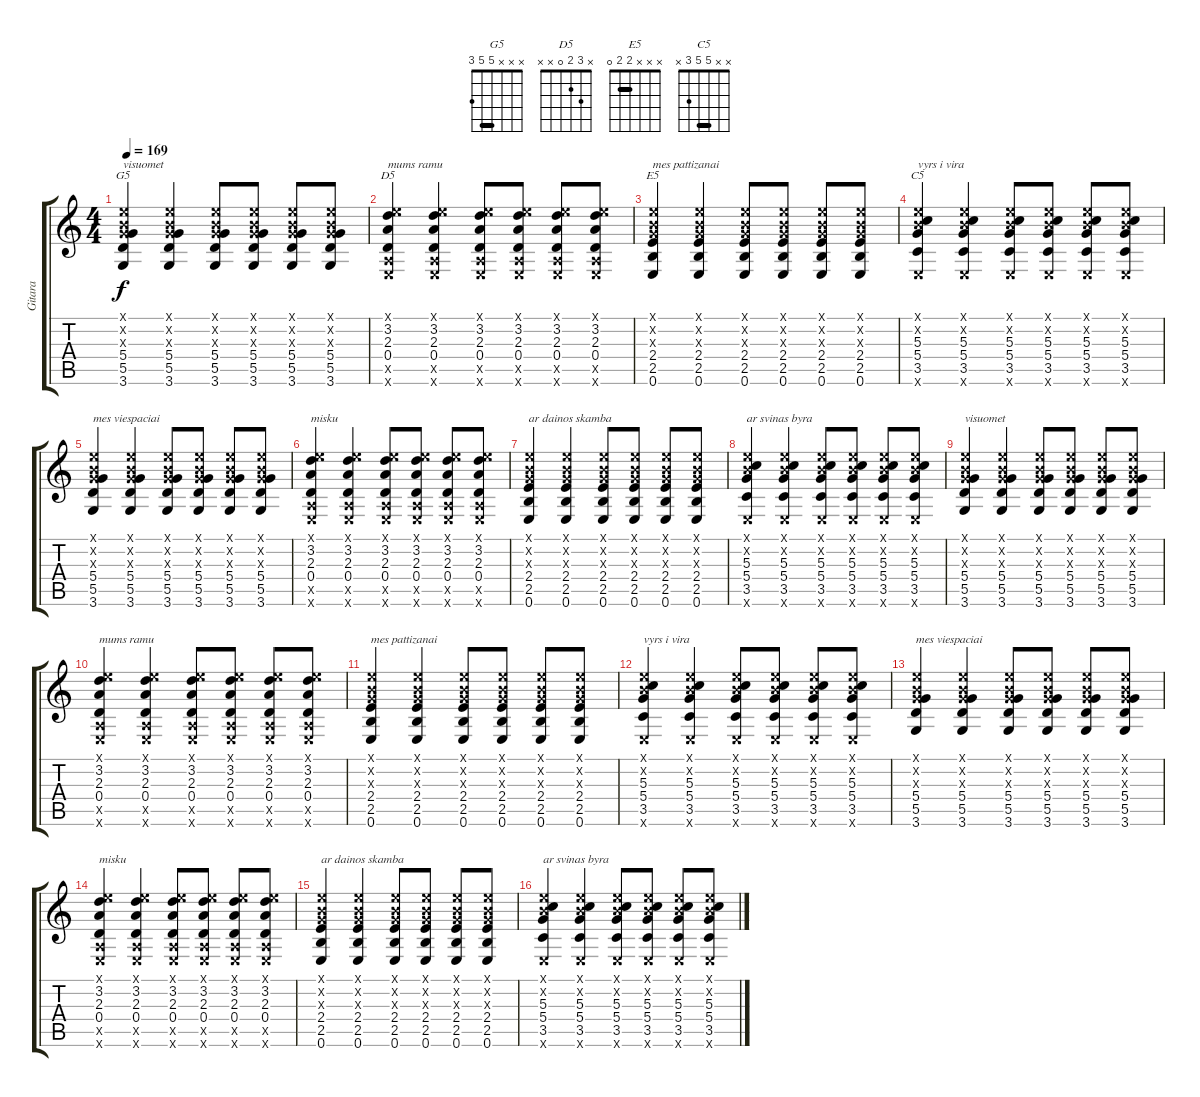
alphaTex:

\track ("Gitara" "Gitara") {instrument acousticguitarsteel}
\staff {score tabs}
\tuning (E4 B3 G3 D3 A2 E2) {hide}
\chord ("G5" x x x 5 5 3) {barre 5}
\chord ("D5" x 3 2 0 x x)
\chord ("E5" x x x 2 2 0) {barre 2}
\chord ("C5" x x 5 5 3 x) {barre 5}
\ts (4 4)
\tempo 169
\clef g2
\ks c
(0.1{x} 0.2{x} 0.3{x} 5.4 5.5 3.6).4{ch "G5" txt "visuomet " dy f} (0.1{x} 0.2{x} 0.3{x} 5.4 5.5 3.6).4 (0.1{x} 0.2{x} 0.3{x} 5.4 5.5 3.6).8 (0.1{x} 0.2{x} 0.3{x} 5.4 5.5 3.6).8 (0.1{x} 0.2{x} 0.3{x} 5.4 5.5 3.6).8 (0.1{x} 0.2{x} 0.3{x} 5.4 5.5 3.6).8 |
(0.1{x} 3.2 2.3 0.4 0.5{x} 0.6{x}).4{ch "D5" txt "mums ramu"} (0.1{x} 3.2 2.3 0.4 0.5{x} 0.6{x}).4 (0.1{x} 3.2 2.3 0.4 0.5{x} 0.6{x}).8 (0.1{x} 3.2 2.3 0.4 0.5{x} 0.6{x}).8 (0.1{x} 3.2 2.3 0.4 0.5{x} 0.6{x}).8 (0.1{x} 3.2 2.3 0.4 0.5{x} 0.6{x}).8 |
(0.1{x} 0.2{x} 0.3{x} 2.4 2.5 0.6).4{ch "E5" txt "mes pattizanai"} (0.1{x} 0.2{x} 0.3{x} 2.4 2.5 0.6).4 (0.1{x} 0.2{x} 0.3{x} 2.4 2.5 0.6).8 (0.1{x} 0.2{x} 0.3{x} 2.4 2.5 0.6).8 (0.1{x} 0.2{x} 0.3{x} 2.4 2.5 0.6).8 (0.1{x} 0.2{x} 0.3{x} 2.4 2.5 0.6).8 |
(0.1{x} 0.2{x} 5.3 5.4 3.5 0.6{x}).4{ch "C5" txt "vyrs i vira"} (0.1{x} 0.2{x} 5.3 5.4 3.5 0.6{x}).4 (0.1{x} 0.2{x} 5.3 5.4 3.5 0.6{x}).8 (0.1{x} 0.2{x} 5.3 5.4 3.5 0.6{x}).8 (0.1{x} 0.2{x} 5.3 5.4 3.5 0.6{x}).8 (0.1{x} 0.2{x} 5.3 5.4 3.5 0.6{x}).8 |
(0.1{x} 0.2{x} 0.3{x} 5.4 5.5 3.6).4{txt "mes viespaciai"} (0.1{x} 0.2{x} 0.3{x} 5.4 5.5 3.6).4 (0.1{x} 0.2{x} 0.3{x} 5.4 5.5 3.6).8 (0.1{x} 0.2{x} 0.3{x} 5.4 5.5 3.6).8 (0.1{x} 0.2{x} 0.3{x} 5.4 5.5 3.6).8 (0.1{x} 0.2{x} 0.3{x} 5.4 5.5 3.6).8 |
(0.1{x} 3.2 2.3 0.4 0.5{x} 0.6{x}).4{txt "misku"} (0.1{x} 3.2 2.3 0.4 0.5{x} 0.6{x}).4 (0.1{x} 3.2 2.3 0.4 0.5{x} 0.6{x}).8 (0.1{x} 3.2 2.3 0.4 0.5{x} 0.6{x}).8 (0.1{x} 3.2 2.3 0.4 0.5{x} 0.6{x}).8 (0.1{x} 3.2 2.3 0.4 0.5{x} 0.6{x}).8 |
(0.1{x} 0.2{x} 0.3{x} 2.4 2.5 0.6).4{txt "ar dainos skamba"} (0.1{x} 0.2{x} 0.3{x} 2.4 2.5 0.6).4 (0.1{x} 0.2{x} 0.3{x} 2.4 2.5 0.6).8 (0.1{x} 0.2{x} 0.3{x} 2.4 2.5 0.6).8 (0.1{x} 0.2{x} 0.3{x} 2.4 2.5 0.6).8 (0.1{x} 0.2{x} 0.3{x} 2.4 2.5 0.6).8 |
(0.1{x} 0.2{x} 5.3 5.4 3.5 0.6{x}).4{txt "ar svinas byra"} (0.1{x} 0.2{x} 5.3 5.4 3.5 0.6{x}).4 (0.1{x} 0.2{x} 5.3 5.4 3.5 0.6{x}).8 (0.1{x} 0.2{x} 5.3 5.4 3.5 0.6{x}).8 (0.1{x} 0.2{x} 5.3 5.4 3.5 0.6{x}).8 (0.1{x} 0.2{x} 5.3 5.4 3.5 0.6{x}).8 |
(0.1{x} 0.2{x} 0.3{x} 5.4 5.5 3.6).4{txt "visuomet "} (0.1{x} 0.2{x} 0.3{x} 5.4 5.5 3.6).4 (0.1{x} 0.2{x} 0.3{x} 5.4 5.5 3.6).8 (0.1{x} 0.2{x} 0.3{x} 5.4 5.5 3.6).8 (0.1{x} 0.2{x} 0.3{x} 5.4 5.5 3.6).8 (0.1{x} 0.2{x} 0.3{x} 5.4 5.5 3.6).8 |
(0.1{x} 3.2 2.3 0.4 0.5{x} 0.6{x}).4{txt "mums ramu"} (0.1{x} 3.2 2.3 0.4 0.5{x} 0.6{x}).4 (0.1{x} 3.2 2.3 0.4 0.5{x} 0.6{x}).8 (0.1{x} 3.2 2.3 0.4 0.5{x} 0.6{x}).8 (0.1{x} 3.2 2.3 0.4 0.5{x} 0.6{x}).8 (0.1{x} 3.2 2.3 0.4 0.5{x} 0.6{x}).8 |
(0.1{x} 0.2{x} 0.3{x} 2.4 2.5 0.6).4{txt "mes pattizanai"} (0.1{x} 0.2{x} 0.3{x} 2.4 2.5 0.6).4 (0.1{x} 0.2{x} 0.3{x} 2.4 2.5 0.6).8 (0.1{x} 0.2{x} 0.3{x} 2.4 2.5 0.6).8 (0.1{x} 0.2{x} 0.3{x} 2.4 2.5 0.6).8 (0.1{x} 0.2{x} 0.3{x} 2.4 2.5 0.6).8 |
(0.1{x} 0.2{x} 5.3 5.4 3.5 0.6{x}).4{txt "vyrs i vira"} (0.1{x} 0.2{x} 5.3 5.4 3.5 0.6{x}).4 (0.1{x} 0.2{x} 5.3 5.4 3.5 0.6{x}).8 (0.1{x} 0.2{x} 5.3 5.4 3.5 0.6{x}).8 (0.1{x} 0.2{x} 5.3 5.4 3.5 0.6{x}).8 (0.1{x} 0.2{x} 5.3 5.4 3.5 0.6{x}).8 |
(0.1{x} 0.2{x} 0.3{x} 5.4 5.5 3.6).4{txt "mes viespaciai"} (0.1{x} 0.2{x} 0.3{x} 5.4 5.5 3.6).4 (0.1{x} 0.2{x} 0.3{x} 5.4 5.5 3.6).8 (0.1{x} 0.2{x} 0.3{x} 5.4 5.5 3.6).8 (0.1{x} 0.2{x} 0.3{x} 5.4 5.5 3.6).8 (0.1{x} 0.2{x} 0.3{x} 5.4 5.5 3.6).8 |
(0.1{x} 3.2 2.3 0.4 0.5{x} 0.6{x}).4{txt "misku"} (0.1{x} 3.2 2.3 0.4 0.5{x} 0.6{x}).4 (0.1{x} 3.2 2.3 0.4 0.5{x} 0.6{x}).8 (0.1{x} 3.2 2.3 0.4 0.5{x} 0.6{x}).8 (0.1{x} 3.2 2.3 0.4 0.5{x} 0.6{x}).8 (0.1{x} 3.2 2.3 0.4 0.5{x} 0.6{x}).8 |
(0.1{x} 0.2{x} 0.3{x} 2.4 2.5 0.6).4{txt "ar dainos skamba"} (0.1{x} 0.2{x} 0.3{x} 2.4 2.5 0.6).4 (0.1{x} 0.2{x} 0.3{x} 2.4 2.5 0.6).8 (0.1{x} 0.2{x} 0.3{x} 2.4 2.5 0.6).8 (0.1{x} 0.2{x} 0.3{x} 2.4 2.5 0.6).8 (0.1{x} 0.2{x} 0.3{x} 2.4 2.5 0.6).8 |
(0.1{x} 0.2{x} 5.3 5.4 3.5 0.6{x}).4{txt "ar svinas byra"} (0.1{x} 0.2{x} 5.3 5.4 3.5 0.6{x}).4 (0.1{x} 0.2{x} 5.3 5.4 3.5 0.6{x}).8 (0.1{x} 0.2{x} 5.3 5.4 3.5 0.6{x}).8 (0.1{x} 0.2{x} 5.3 5.4 3.5 0.6{x}).8 (0.1{x} 0.2{x} 5.3 5.4 3.5 0.6{x}).8
